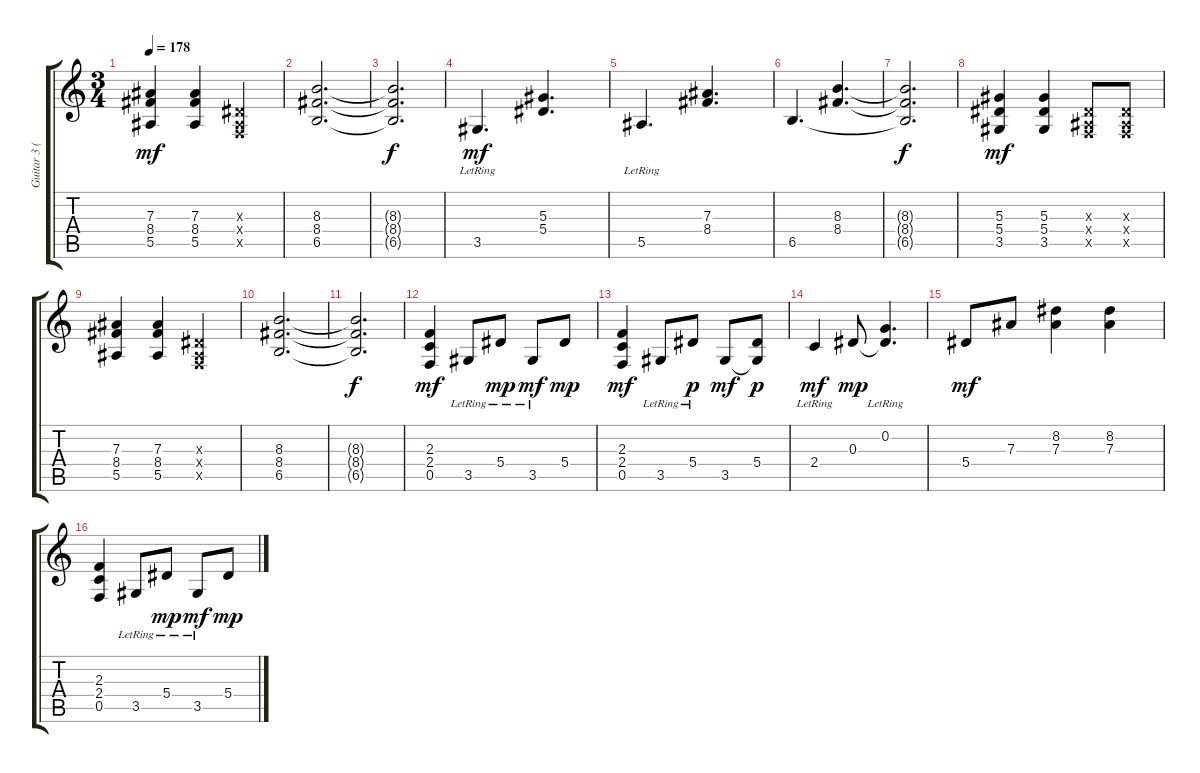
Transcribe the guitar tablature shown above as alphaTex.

\track ("Guitar 3 (Rhytm)" "Guitar 3 (") {instrument distortionguitar}
\staff {score tabs}
\tuning (C4 G3 Eb3 Bb2 F2 C2) {hide}
\ts (3 4)
\tempo 178
\clef g2
\ks c
(7.3 8.4 5.5).4{dy mf} (7.3 8.4 5.5).4 (0.3{x} 0.4{x} 0.5{x}).4 |
(8.3 8.4 6.5).2{d} |
(8.3{t} 8.4{t} 6.5{t}).2{d dy f} |
3.5{lr}.4{d dy mf} (5.3 5.4).4{d} |
5.5{lr}.4{d} (7.3 8.4).4{d} |
6.5.4{d} (8.3 8.4).4{d} |
(8.3{t} 8.4{t} 6.5{t}).2{d dy f} |
(5.3 5.4 3.5).4{dy mf} (5.3 5.4 3.5).4 (0.3{x} 0.4{x} 0.5{x}).8 (0.3{x} 0.4{x} 0.5{x}).8 |
(7.3 8.4 5.5).4 (7.3 8.4 5.5).4 (0.3{x} 0.4{x} 0.5{x}).4 |
(8.3 8.4 6.5).2{d} |
(8.3{t} 8.4{t} 6.5{t}).2{d dy f} |
(2.3 2.4 0.5).4{dy mf balance 12} 3.5{lr}.8 5.4{lr}.8{dy mp} 3.5{lr}.8{dy mf} 5.4.8{dy mp} |
(2.3 2.4 0.5).4{dy mf} 3.5{lr}.8 5.4{lr}.8{dy p} 3.5.8{dy mf} (5.4 3.5{t}).8{dy p} |
2.4{lr}.4{dy mf} 0.3.8{dy mp} (0.2{lr} 0.3{t}).4{d} |
5.4.8{dy mf} 7.3.8 (8.2 7.3).4 (8.2 7.3).4 |
(2.3 2.4 0.5).4 3.5{lr}.8 5.4{lr}.8{dy mp} 3.5{lr}.8{dy mf} 5.4.8{dy mp}
